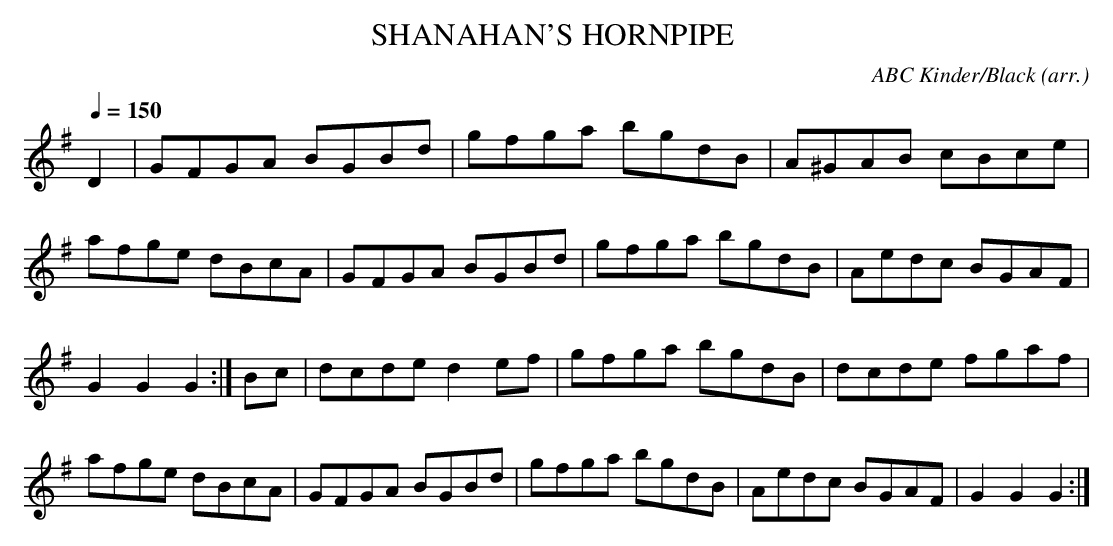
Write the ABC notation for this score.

X:1
T:SHANAHAN'S HORNPIPE \
C:ABC Kinder/Black (arr.)\
M:4/4\
L:1/8\
Q:1/4=150\
K:G\
D2|GFGA BGBd|gfga bgdB|A^GAB cBce|afge dBcA|\
GFGA BGBd|gfga bgdB|Aedc BGAF|G2 G2 G2:|\
Bc|dcde d2 ef|gfga bgdB|dcde fgaf|afge dBcA|\
GFGA BGBd|gfga bgdB|Aedc BGAF|G2 G2 G2:|\
\
\
